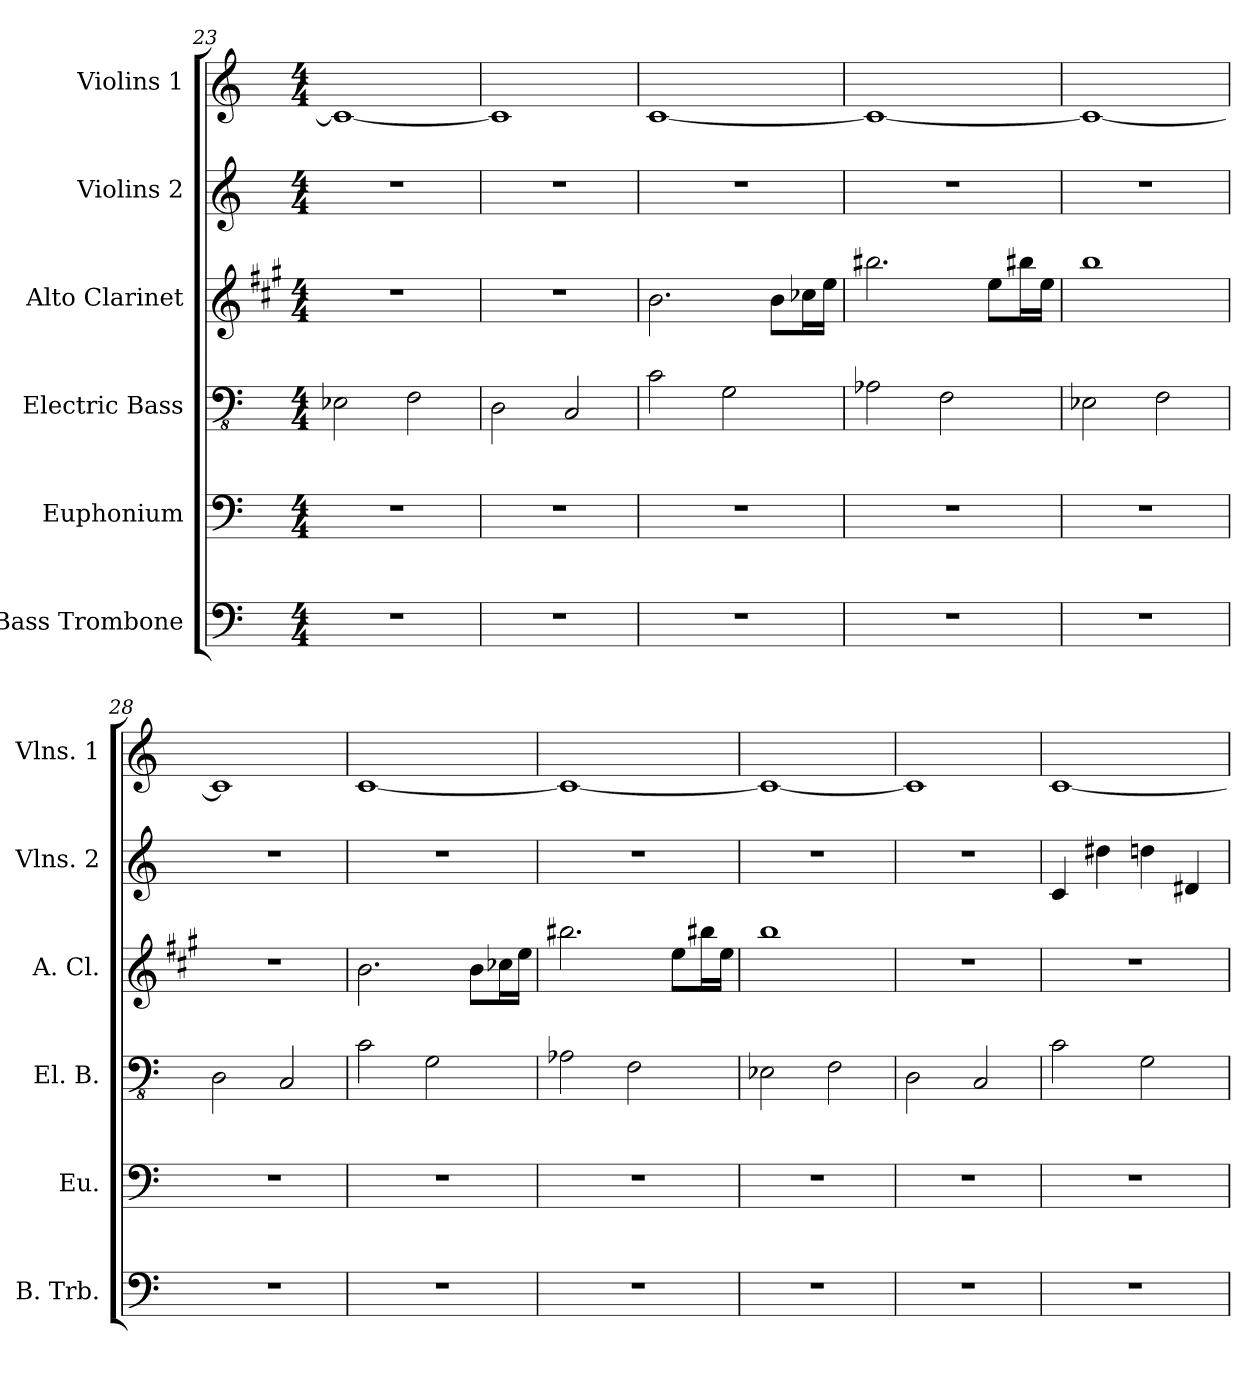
**kern	**kern	**kern	**kern	**kern	**kern
*part6	*part5	*part4	*part3	*part2	*part1
*staff6	*staff5	*staff4	*staff3	*staff2	*staff1
*I"Bass Trombone	*I"Euphonium	*I"Electric Bass	*I"Alto Clarinet	*I"Violins 2	*I"Violins 1
*I'B. Trb.	*I'Eu.	*I'El. B.	*I'A. Cl.	*I'Vlns. 2	*I'Vlns. 1
*clefF4	*clefF4	*clefFv4	*clefG2	*clefG2	*clefG2
*	*	*	*ITrd5c9	*	*
*k[]	*k[]	*k[]	*k[]	*k[]	*k[]
*C:	*C:	*C:	*C:	*C:	*C:
*M4/4	*M4/4	*M4/4	*M4/4	*M4/4	*M4/4
=23	=23	=23	=23	=23	=23
1r	1r	2EE-X\	1r	1r	1c_
.	.	2FF\	.	.	.
=24	=24	=24	=24	=24	=24
1r	1r	2DD\	1r	1r	1c]
.	.	2CC/	.	.	.
=25	=25	=25	=25	=25	=25
1r	1r	2C\	2.d\	1r	[1c
.	.	2GG\	.	.	.
.	.	.	8d\L	.	.
.	.	.	16e--X\L	.	.
.	.	.	16g\JJ	.	.
=26	=26	=26	=26	=26	=26
1r	1r	2AA-X\	2.dd#X\	1r	1c_
.	.	2FF\	.	.	.
.	.	.	8g\L	.	.
.	.	.	16dd#X\L	.	.
.	.	.	16g\JJ	.	.
=27	=27	=27	=27	=27	=27
1r	1r	2EE-X\	1dd	1r	1c_
.	.	2FF\	.	.	.
=28	=28	=28	=28	=28	=28
1r	1r	2DD\	1r	1r	1c]
.	.	2CC/	.	.	.
!!LO:PB:g=z
=29	=29	=29	=29	=29	=29
1r	1r	2C\	2.d\	1r	[1c
.	.	2GG\	.	.	.
.	.	.	8d\L	.	.
.	.	.	16e--X\L	.	.
.	.	.	16g\JJ	.	.
=30	=30	=30	=30	=30	=30
1r	1r	2AA-X\	2.dd#X\	1r	1c_
.	.	2FF\	.	.	.
.	.	.	8g\L	.	.
.	.	.	16dd#X\L	.	.
.	.	.	16g\JJ	.	.
=31	=31	=31	=31	=31	=31
1r	1r	2EE-X\	1dd	1r	1c_
.	.	2FF\	.	.	.
=32	=32	=32	=32	=32	=32
1r	1r	2DD\	1r	1r	1c]
.	.	2CC/	.	.	.
=33	=33	=33	=33	=33	=33
1r	1r	2C\	1r	4c/	[1c
.	.	.	.	4dd#X\	.
.	.	2GG\	.	4ddn\	.
.	.	.	.	4d#X/	.
=	=	=	=	=	=
*-	*-	*-	*-	*-	*-
